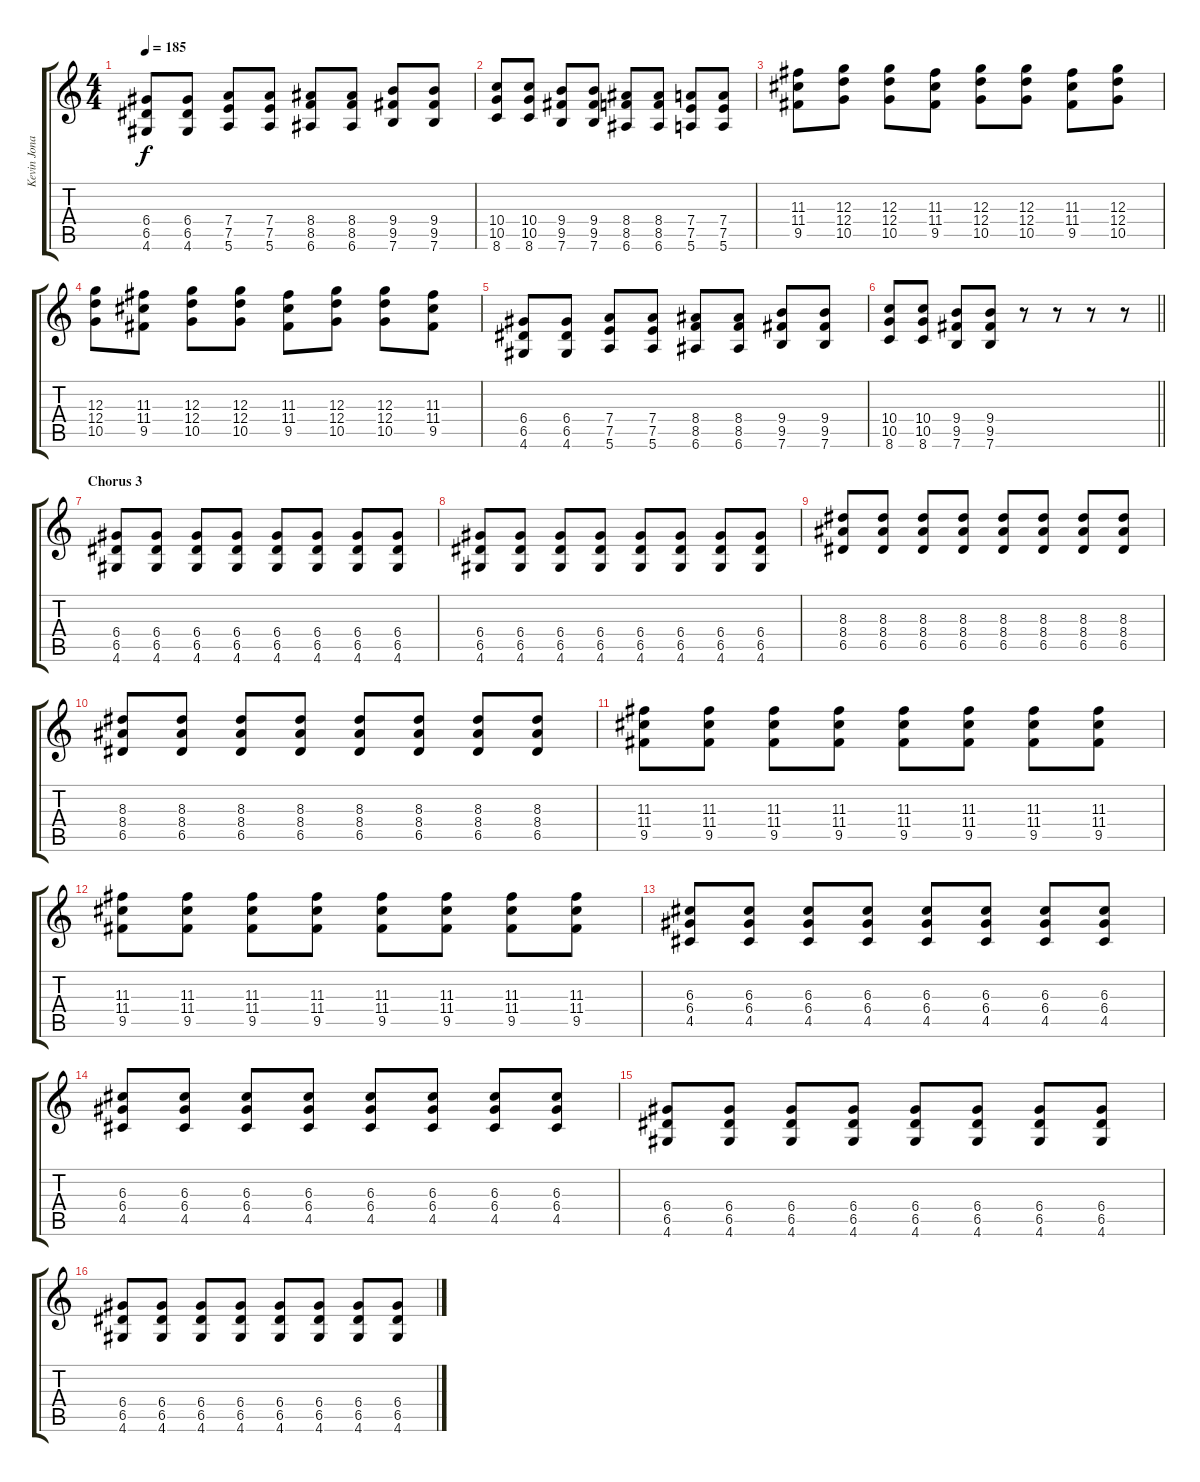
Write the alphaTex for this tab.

\track ("Kevin Jonas" "Kevin Jona") {instrument distortionguitar}
\staff {score tabs}
\tuning (E4 B3 G3 D3 A2 E2) {hide}
\ts (4 4)
\tempo 185
\clef g2
\ks c
(6.4 6.5 4.6).8{dy f} (6.4 6.5 4.6).8 (7.4 7.5 5.6).8 (7.4 7.5 5.6).8 (8.4 8.5 6.6).8 (8.4 8.5 6.6).8 (9.4 9.5 7.6).8 (9.4 9.5 7.6).8 |
(10.4 10.5 8.6).8 (10.4 10.5 8.6).8 (9.4 9.5 7.6).8 (9.4 9.5 7.6).8 (8.4 8.5 6.6).8 (8.4 8.5 6.6).8 (7.4 7.5 5.6).8 (7.4 7.5 5.6).8 |
(11.3 11.4 9.5).8 (12.3 12.4 10.5).8 (12.3 12.4 10.5).8 (11.3 11.4 9.5).8 (12.3 12.4 10.5).8 (12.3 12.4 10.5).8 (11.3 11.4 9.5).8 (12.3 12.4 10.5).8 |
(12.3 12.4 10.5).8 (11.3 11.4 9.5).8 (12.3 12.4 10.5).8 (12.3 12.4 10.5).8 (11.3 11.4 9.5).8 (12.3 12.4 10.5).8 (12.3 12.4 10.5).8 (11.3 11.4 9.5).8 |
(6.4 6.5 4.6).8 (6.4 6.5 4.6).8 (7.4 7.5 5.6).8 (7.4 7.5 5.6).8 (8.4 8.5 6.6).8 (8.4 8.5 6.6).8 (9.4 9.5 7.6).8 (9.4 9.5 7.6).8 |
\barLineRight lightlight
(10.4 10.5 8.6).8 (10.4 10.5 8.6).8 (9.4 9.5 7.6).8 (9.4 9.5 7.6).8 r.8 r.8 r.8 r.8 |
\section ("" "Chorus 3")
(6.4 6.5 4.6).8 (6.4 6.5 4.6).8 (6.4 6.5 4.6).8 (6.4 6.5 4.6).8 (6.4 6.5 4.6).8 (6.4 6.5 4.6).8 (6.4 6.5 4.6).8 (6.4 6.5 4.6).8 |
(6.4 6.5 4.6).8 (6.4 6.5 4.6).8 (6.4 6.5 4.6).8 (6.4 6.5 4.6).8 (6.4 6.5 4.6).8 (6.4 6.5 4.6).8 (6.4 6.5 4.6).8 (6.4 6.5 4.6).8 |
(8.3 8.4 6.5).8 (8.3 8.4 6.5).8 (8.3 8.4 6.5).8 (8.3 8.4 6.5).8 (8.3 8.4 6.5).8 (8.3 8.4 6.5).8 (8.3 8.4 6.5).8 (8.3 8.4 6.5).8 |
(8.3 8.4 6.5).8 (8.3 8.4 6.5).8 (8.3 8.4 6.5).8 (8.3 8.4 6.5).8 (8.3 8.4 6.5).8 (8.3 8.4 6.5).8 (8.3 8.4 6.5).8 (8.3 8.4 6.5).8 |
(11.3 11.4 9.5).8 (11.3 11.4 9.5).8 (11.3 11.4 9.5).8 (11.3 11.4 9.5).8 (11.3 11.4 9.5).8 (11.3 11.4 9.5).8 (11.3 11.4 9.5).8 (11.3 11.4 9.5).8 |
(11.3 11.4 9.5).8 (11.3 11.4 9.5).8 (11.3 11.4 9.5).8 (11.3 11.4 9.5).8 (11.3 11.4 9.5).8 (11.3 11.4 9.5).8 (11.3 11.4 9.5).8 (11.3 11.4 9.5).8 |
(6.3 6.4 4.5).8 (6.3 6.4 4.5).8 (6.3 6.4 4.5).8 (6.3 6.4 4.5).8 (6.3 6.4 4.5).8 (6.3 6.4 4.5).8 (6.3 6.4 4.5).8 (6.3 6.4 4.5).8 |
(6.3 6.4 4.5).8 (6.3 6.4 4.5).8 (6.3 6.4 4.5).8 (6.3 6.4 4.5).8 (6.3 6.4 4.5).8 (6.3 6.4 4.5).8 (6.3 6.4 4.5).8 (6.3 6.4 4.5).8 |
(6.4 6.5 4.6).8 (6.4 6.5 4.6).8 (6.4 6.5 4.6).8 (6.4 6.5 4.6).8 (6.4 6.5 4.6).8 (6.4 6.5 4.6).8 (6.4 6.5 4.6).8 (6.4 6.5 4.6).8 |
(6.4 6.5 4.6).8 (6.4 6.5 4.6).8 (6.4 6.5 4.6).8 (6.4 6.5 4.6).8 (6.4 6.5 4.6).8 (6.4 6.5 4.6).8 (6.4 6.5 4.6).8 (6.4 6.5 4.6).8
